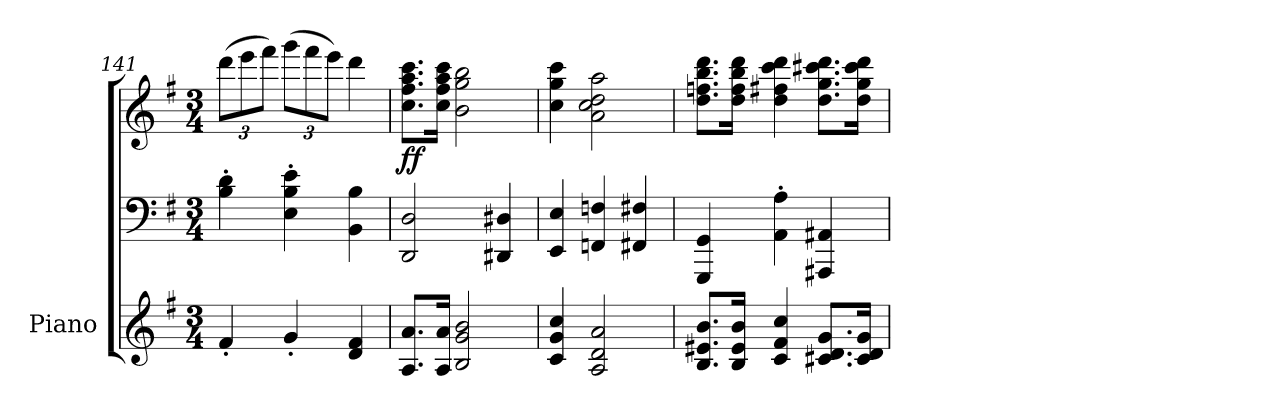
**kern	**kern	**kern	**dynam
*part1	*part1	*part1	*part1
*staff3	*staff2	*staff1	*staff1/2/3
*I"Piano	*	*	*
*I'Pno.	*	*	*
*clefG2	*clefF4	*clefG2	*
*k[f#]	*k[f#]	*k[f#]	*
*M3/4	*M3/4	*M3/4	*
*	*	*Xbrackettup	*
=141	=141	=141	=141
4f#'/	4B\' 4d\'	(>12ddd\L	.
.	.	12eee\	.
.	.	12fff#\J)	.
4g'/	4E\' 4B\' 4e\'	(>12ggg\L	.
.	.	12fff#\	.
.	.	12eee\J)	.
4d/ 4f#/	4BB\ 4B\	4ddd\	.
=142	=142	=142	=142
!	!	!	!LO:DY:b
8.A/ 8.a/L	2DD/ 2D/	8.cc\ 8.ff#\ 8.aa\ 8.ccc\L	ff
16A/ 16a/Jk	.	16cc\ 16ff#\ 16aa\ 16ccc\Jk	.
2B/ 2g/ 2b/	.	2b\ 2gg\ 2bb\	.
.	4DD#X/ 4D#X/	.	.
=143	=143	=143	=143
4c/ 4g/ 4cc/	4EE/ 4E/	4cc\ 4gg\ 4ccc\	.
2A/ 2d/ 2a/	4FFn/ 4Fn/	2a\ 2cc\ 2dd\ 2aa\	.
.	4FF#X/ 4F#X/	.	.
!!LO:PB:g=z
=144	=144	=144	=144
8.B/ 8.e#X/ 8.b/L	4GGG/ 4GG/	8.dd\ 8.ffn\ 8.bb\ 8.ddd\L	.
16B/ 16e#/ 16b/Jk	.	16dd\ 16ff\ 16bb\ 16ddd\Jk	.
4c/ 4f#/ 4cc/	4AA\' 4A\'	4dd\ 4ff#X\ 4ccc\ 4ddd\	.
8.c#X/ 8.d/ 8.g/L	4AAA#X/ 4AA#X/	8.dd\ 8.gg\ 8.ccc#X\ 8.ddd\L	.
16c#/ 16d/ 16g/Jk	.	16dd\ 16gg\ 16ccc#\ 16ddd\Jk	.
=	=	=	=
*-	*-	*-	*-
